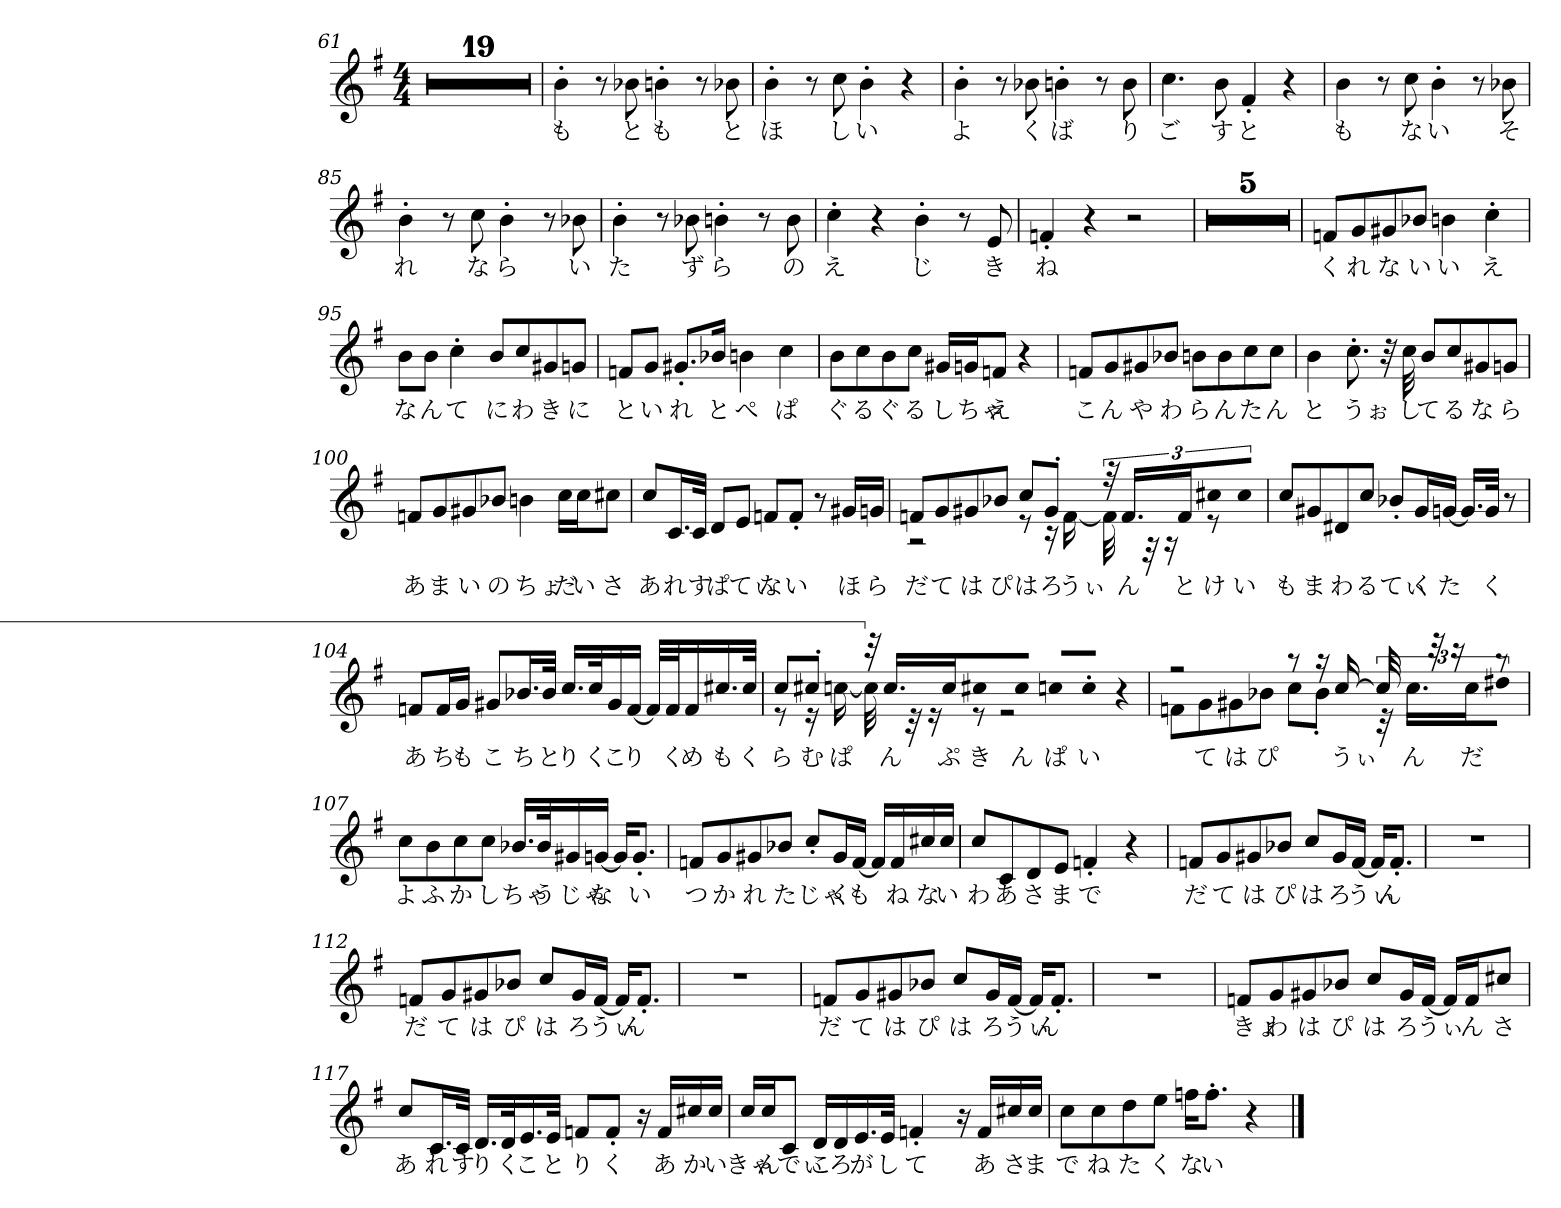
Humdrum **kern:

**kern	**text
*part1	*part1
*staff1	*staff1
*clefG2	*
*k[f#]	*
*M4/4	*
=61	=61
1r	.
=62	=62
1r	.
=63	=63
1r	.
=64	=64
1r	.
=65	=65
1r	.
=66	=66
1r	.
=67	=67
1r	.
=68	=68
1r	.
=69	=69
1r	.
=70	=70
1r	.
=71	=71
1r	.
=72	=72
1r	.
=73	=73
1r	.
=74	=74
1r	.
=75	=75
1r	.
=76	=76
1r	.
=77	=77
1r	.
=78	=78
1r	.
=79	=79
1r	.
=80	=80
4b'	も
8r	.
8b-X	と
4bn'	も
8r	.
8b-X	と
=81	=81
4b'	ほ
8r	.
8cc	し
4b'	い
4r	.
=82	=82
4b'	よ
8r	.
8b-X	く
4bn'	ば
8r	.
8b	り
=83	=83
4.cc	ご
8b	す
4f#'	と
4r	.
=84	=84
4b	も
8r	.
8cc	な
4b'	い
8r	.
8b-X	そ
=85	=85
4b'	れ
8r	.
8cc	な
4b'	ら
8r	.
8b-X	い
=86	=86
4b'	た
8r	.
8b-X	ず
4bn'	ら
8r	.
8b	の
=87	=87
4cc'	え
4r	.
4b'	じ
8r	.
8e	き
=88	=88
4fn'	ね
4r	.
2r	.
=89	=89
1r	.
=90	=90
1r	.
=91	=91
1r	.
=92	=92
1r	.
=93	=93
1r	.
=94	=94
8fnL	く
8g	れ
8g#X	な
8b-XJ	い
4bn	い
4cc'	え
=95	=95
8bL	な
8bJ	ん
4cc'	て
8bL	に
8cc	わ
8g#X	き
8gnJ	に
=96	=96
8fnL	と
8gJ	い
8.g#X'L	れ
16b-XJk	と
4bn	ぺ
4cc	ぱ
=97	=97
8bL	ぐ
8cc	る
8b	ぐ
8ccJ	る
16g#XLL	し
16gnJ	ちゃ
8fnJ	え
4r	.
=98	=98
8fnL	こ
8g	ん
8g#X	や
8b-XJ	わ
8bnL	ら
8b	ん
8cc	た
8ccJ	ん
=99	=99
4b	と
8.cc'	うぉ
32r	.
32cc	し
8bL	て
8cc	る
8g#X	な
8gnJ	ら
=100	=100
8fnL	あ
8g	ま
8g#X	い
8b-XJ	の
4bn	ちょ
16ccLL	だ
16ccJ	い
8cc#XJ	さ
=101	=101
8ccL	あ
16.cL	れ
32cJJk	す
8dL	ぱ
8eJ	てぃ
8fnL	な
8f'J	い
8r	.
16g#XLL	ほ
16gnJJ	ら
=102	=102
*^	*
8fnL	2r	だ
8g	.	て
8g#X	.	は
8b-XJ	.	ぴ
8ccL	8r	は
8g#'J	16r	ろ
.	[16f	うぃ
48r	32f]	.
24.fLL	.	ん
.	32r	.
.	16r	.
24f	.	と
16cc#X	8r	け
16cc#JJ	.	い
*v	*v	*
=103	=103
8ccL	も
8g#X	ま
8d#X	わ
8ccJ	る
8b-X'L	てぃ
16g#L	く
[16gnJJ	た
16.gLL]	.
32gJJk	く
8r	.
=104	=104
8fnL	あ
16fL	ち
16gJJ	も
8g#XL	こ
16.b-XL	ち
32b-JJk	と
16.ccLL	り
32ccK	く
16g#	こ
[16fJJ	り
32fLLL]	.
32fJ	く
16f	め
16.cc#X	も
32cc#JJk	く
=105	=105
*^	*
8ccL	8r	ら
8cc#X'J	16r	む
.	[16ccn	ぱ
48r	32cc]	.
24.ccLL	.	ん
.	32r	.
.	16r	.
24cc	.	ぷ
16cc#X	8r	き
16cc#JJ	.	ん
8ccnL	2r	ぱ
8cc'J	.	い
4r	.	.
=106	=106	=106
2r	8fnL	.
.	8g	て
.	8g#X	は
.	8b-XJ	ぴ
8r	8ccL	.
16r	8b-'J	.
[16cc	.	うぃ
32cc]	48r	.
.	24.ccLL	ん
32r	.	.
16r	.	.
.	24ccJ	だ
8r	8dd#XJ	.
*v	*v	*
=107	=107
8ccL	よ
8b	ふ
8cc	か
8ccJ	し
16.b-XLL	ちゃ
32b-K	う
16g#X	じゃ
[16gnJJ	な
16gKL]	.
8.g'J	い
=108	=108
8fnL	つ
8g	か
8g#X	れ
8b-XJ	た
8cc'L	じゃ
16g#L	く
[16fJJ	も
16fLL]	.
16f	ね
16cc#X	な
16cc#JJ	い
=109	=109
8ccL	わ
8c	あ
8d	さ
8eJ	ま
4fn'	で
4r	.
=110	=110
8fnL	だ
8g	て
8g#X	は
8b-XJ	ぴ
8ccL	は
16g#L	ろ
[16fJJ	うぃ
16fKL]	.
8.f'J	ん
=111	=111
1r	.
=112	=112
8fnL	だ
8g	て
8g#X	は
8b-XJ	ぴ
8ccL	は
16g#L	ろ
[16fJJ	うぃ
16fKL]	.
8.f'J	ん
=113	=113
1r	.
=114	=114
8fnL	だ
8g	て
8g#X	は
8b-XJ	ぴ
8ccL	は
16g#L	ろ
[16fJJ	うぃ
16fKL]	.
8.f'J	ん
=115	=115
1r	.
=116	=116
8fnL	きょ
8g	わ
8g#X	は
8b-XJ	ぴ
8ccL	は
16g#L	ろ
[16fJJ	うぃ
16fLL]	.
16fJ	ん
8cc#XJ	さ
=117	=117
8ccL	あ
16.cL	れ
32cJJk	す
16.dLL	り
32dK	く
16.e	こ
32eJJk	と
8fnL	り
8f'J	く
16r	.
16fLL	あ
16cc#X	か
16cc#JJ	い
=118	=118
16ccLL	きゃ
16ccJ	ん
8cJ	でぃ
16dLL	こ
16d	ろ
16.e	が
32eJJk	し
4fn'	て
16r	.
16fLL	あ
16cc#X	さ
16cc#JJ	ま
=119	=119
8ccL	で
8cc	ね
8dd	た
8eeJ	く
16ffnKL	な
8.ff'J	い
4r	.
==	==
*-	*-
